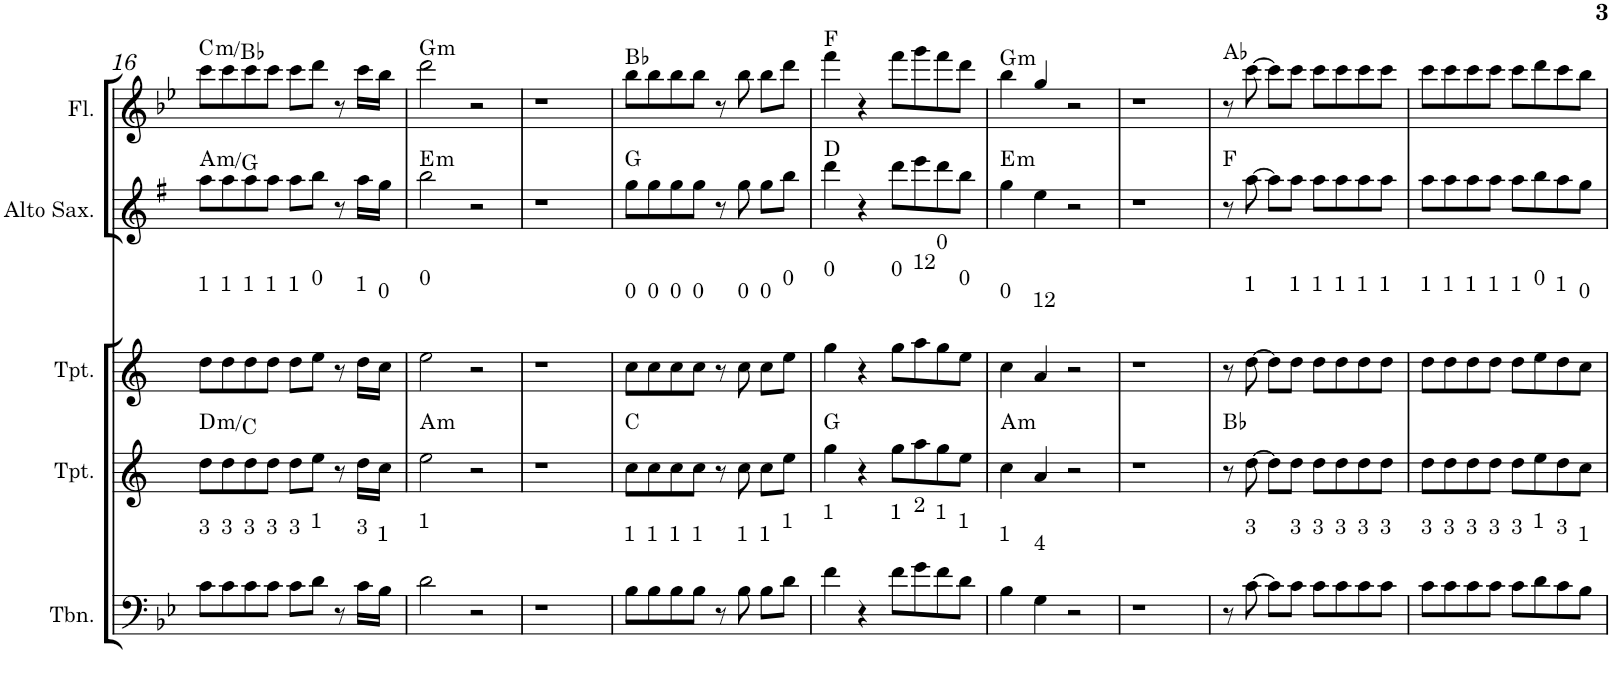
**kern	**kern	**harte	**kern	**kern	**harte	**kern	**harte
*part5	*part4	*part4	*part3	*part2	*part2	*part1	*part1
*staff5	*staff4	*	*staff3	*staff2	*	*staff1	*
*I"C clavF	*I"Bb	*	*I"Bb - Pirata	*I"Eb	*	*I"C clavG	*
!!LO:PB:g=z
*clefF4	*clefG2	*	*clefG2	*clefG2	*	*clefG2	*
*	*Trd1c2	*	*Trd1c2	*Trd5c9	*	*	*
*k[b-e-]	*k[]	*	*k[]	*k[f#]	*	*k[b-e-]	*
*B-:	*	*	*	*G:	*	*B-:	*
*M4/4	*M4/4	*	*M4/4	*M4/4	*	*M4/4	*
=16	=16	=16	=16	=16	=16	=16	=16
!	!	!	!LO:TX:a:t=1	!	!	!	!
!LO:TX:a:t=3	!	!LO:H:kt=m	!	!	!LO:H:kt=m	!	!LO:H:kt=m
8c\L	8dd\L	D:min/b7	8dd\L	8aa\L	A:min/b7	8ccc\L	C:min/b7
!	!	!	!LO:TX:a:t=1	!	!	!	!
!LO:TX:a:t=3	!	!	!	!	!	!	!
8c\	8dd\	.	8dd\	8aa\	.	8ccc\	.
!	!	!	!LO:TX:a:t=1	!	!	!	!
!LO:TX:a:t=3	!	!	!	!	!	!	!
8c\	8dd\	.	8dd\	8aa\	.	8ccc\	.
!	!	!	!LO:TX:a:t=1	!	!	!	!
!LO:TX:a:t=3	!	!	!	!	!	!	!
8c\J	8dd\J	.	8dd\J	8aa\J	.	8ccc\J	.
!	!	!	!LO:TX:a:t=1	!	!	!	!
!LO:TX:a:t=3	!	!	!	!	!	!	!
8c\L	8dd\L	.	8dd\L	8aa\L	.	8ccc\L	.
!	!	!	!LO:TX:a:t=0	!	!	!	!
!LO:TX:a:t=1	!	!	!	!	!	!	!
8d\J	8ee\J	.	8ee\J	8bb\J	.	8ddd\J	.
8r	8r	.	8r	8r	.	8r	.
!	!	!	!LO:TX:a:t=1	!	!	!	!
!LO:TX:a:t=3	!	!	!	!	!	!	!
16c\LL	16dd\LL	.	16dd\LL	16aa\LL	.	16ccc\LL	.
!	!	!	!LO:TX:a:t=0	!	!	!	!
!LO:TX:a:t=1	!	!	!	!	!	!	!
16B-\JJ	16cc\JJ	.	16cc\JJ	16gg\JJ	.	16bb-\JJ	.
=17	=17	=17	=17	=17	=17	=17	=17
!	!	!	!LO:TX:a:t=0	!	!	!	!
!LO:TX:a:t=1	!	!LO:H:kt=m	!	!	!LO:H:kt=m	!	!LO:H:kt=m
2d\	2ee\	A:min	2ee\	2bb\	E:min	2ddd\	G:min
2r	2r	.	2r	2r	.	2r	.
=18	=18	=18	=18	=18	=18	=18	=18
1r	1r	.	1r	1r	.	1r	.
=19	=19	=19	=19	=19	=19	=19	=19
!	!	!	!LO:TX:a:t=0	!	!	!	!
!LO:TX:a:t=1	!	!	!	!	!	!	!
8B-\L	8cc\L	C:maj	8cc\L	8gg\L	G:maj	8bb-\L	Bb:maj
!	!	!	!LO:TX:a:t=0	!	!	!	!
!LO:TX:a:t=1	!	!	!	!	!	!	!
8B-\	8cc\	.	8cc\	8gg\	.	8bb-\	.
!	!	!	!LO:TX:a:t=0	!	!	!	!
!LO:TX:a:t=1	!	!	!	!	!	!	!
8B-\	8cc\	.	8cc\	8gg\	.	8bb-\	.
!	!	!	!LO:TX:a:t=0	!	!	!	!
!LO:TX:a:t=1	!	!	!	!	!	!	!
8B-\J	8cc\J	.	8cc\J	8gg\J	.	8bb-\J	.
8r	8r	.	8r	8r	.	8r	.
!	!	!	!LO:TX:a:t=0	!	!	!	!
!LO:TX:a:t=1	!	!	!	!	!	!	!
8B-\	8cc\	.	8cc\	8gg\	.	8bb-\	.
!	!	!	!LO:TX:a:t=0	!	!	!	!
!LO:TX:a:t=1	!	!	!	!	!	!	!
8B-\L	8cc\L	.	8cc\L	8gg\L	.	8bb-\L	.
!	!	!	!LO:TX:a:t=0	!	!	!	!
!LO:TX:a:t=1	!	!	!	!	!	!	!
8d\J	8ee\J	.	8ee\J	8bb\J	.	8ddd\J	.
=20	=20	=20	=20	=20	=20	=20	=20
!	!	!	!LO:TX:a:t=0	!	!	!	!
!LO:TX:a:t=1	!	!	!	!	!	!	!
4f\	4gg\	G:maj	4gg\	4ddd\	D:maj	4fff\	F:maj
4r	4r	.	4r	4r	.	4r	.
!	!	!	!LO:TX:a:t=0	!	!	!	!
!LO:TX:a:t=1	!	!	!	!	!	!	!
8f\L	8gg\L	.	8gg\L	8ddd\L	.	8fff\L	.
!	!	!	!LO:TX:a:t=12	!	!	!	!
!LO:TX:a:t=2	!	!	!	!	!	!	!
8g\	8aa\	.	8aa\	8eee\	.	8ggg\	.
!	!	!	!LO:TX:a:t=0	!	!	!	!
!LO:TX:a:t=1	!	!	!	!	!	!	!
8f\	8gg\	.	8gg\	8ddd\	.	8fff\	.
!	!	!	!LO:TX:a:t=0	!	!	!	!
!LO:TX:a:t=1	!	!	!	!	!	!	!
8d\J	8ee\J	.	8ee\J	8bb\J	.	8ddd\J	.
=21	=21	=21	=21	=21	=21	=21	=21
!	!	!	!LO:TX:a:t=0	!	!	!	!
!LO:TX:a:t=1	!	!LO:H:kt=m	!	!	!LO:H:kt=m	!	!LO:H:kt=m
4B-\	4cc\	A:min	4cc\	4gg\	E:min	4bb-\	G:min
!	!	!	!LO:TX:a:t=12	!	!	!	!
!LO:TX:a:t=4	!	!	!	!	!	!	!
4G\	4a/	.	4a/	4ee\	.	4gg/	.
2r	2r	.	2r	2r	.	2r	.
=22	=22	=22	=22	=22	=22	=22	=22
1r	1r	.	1r	1r	.	1r	.
=23	=23	=23	=23	=23	=23	=23	=23
8r	8r	Bb:maj	8r	8r	F:maj	8r	Ab:maj
!	!	!	!LO:TX:a:t=1	!	!	!	!
!LO:TX:a:t=3	!	!	!	!	!	!	!
[>8c\	[>8dd\	.	[>8dd\	[>8aa\	.	[>8ccc\	.
8c\L]	8dd\L]	.	8dd\L]	8aa\L]	.	8ccc\L]	.
!	!	!	!LO:TX:a:t=1	!	!	!	!
!LO:TX:a:t=3	!	!	!	!	!	!	!
8c\J	8dd\J	.	8dd\J	8aa\J	.	8ccc\J	.
!	!	!	!LO:TX:a:t=1	!	!	!	!
!LO:TX:a:t=3	!	!	!	!	!	!	!
8c\L	8dd\L	.	8dd\L	8aa\L	.	8ccc\L	.
!	!	!	!LO:TX:a:t=1	!	!	!	!
!LO:TX:a:t=3	!	!	!	!	!	!	!
8c\	8dd\	.	8dd\	8aa\	.	8ccc\	.
!	!	!	!LO:TX:a:t=1	!	!	!	!
!LO:TX:a:t=3	!	!	!	!	!	!	!
8c\	8dd\	.	8dd\	8aa\	.	8ccc\	.
!	!	!	!LO:TX:a:t=1	!	!	!	!
!LO:TX:a:t=3	!	!	!	!	!	!	!
8c\J	8dd\J	.	8dd\J	8aa\J	.	8ccc\J	.
=24	=24	=24	=24	=24	=24	=24	=24
!	!	!	!LO:TX:a:t=1	!	!	!	!
!LO:TX:a:t=3	!	!	!	!	!	!	!
8c\L	8dd\L	.	8dd\L	8aa\L	.	8ccc\L	.
!	!	!	!LO:TX:a:t=1	!	!	!	!
!LO:TX:a:t=3	!	!	!	!	!	!	!
8c\	8dd\	.	8dd\	8aa\	.	8ccc\	.
!	!	!	!LO:TX:a:t=1	!	!	!	!
!LO:TX:a:t=3	!	!	!	!	!	!	!
8c\	8dd\	.	8dd\	8aa\	.	8ccc\	.
!	!	!	!LO:TX:a:t=1	!	!	!	!
!LO:TX:a:t=3	!	!	!	!	!	!	!
8c\J	8dd\J	.	8dd\J	8aa\J	.	8ccc\J	.
!	!	!	!LO:TX:a:t=1	!	!	!	!
!LO:TX:a:t=3	!	!	!	!	!	!	!
8c\L	8dd\L	.	8dd\L	8aa\L	.	8ccc\L	.
!	!	!	!LO:TX:a:t=0	!	!	!	!
!LO:TX:a:t=1	!	!	!	!	!	!	!
8d\	8ee\	.	8ee\	8bb\	.	8ddd\	.
!	!	!	!LO:TX:a:t=1	!	!	!	!
!LO:TX:a:t=3	!	!	!	!	!	!	!
8c\	8dd\	.	8dd\	8aa\	.	8ccc\	.
!	!	!	!LO:TX:a:t=0	!	!	!	!
!LO:TX:a:t=1	!	!	!	!	!	!	!
8B-\J	8cc\J	.	8cc\J	8gg\J	.	8bb-\J	.
=	=	=	=	=	=	=	=
*-	*-	*-	*-	*-	*-	*-	*-
